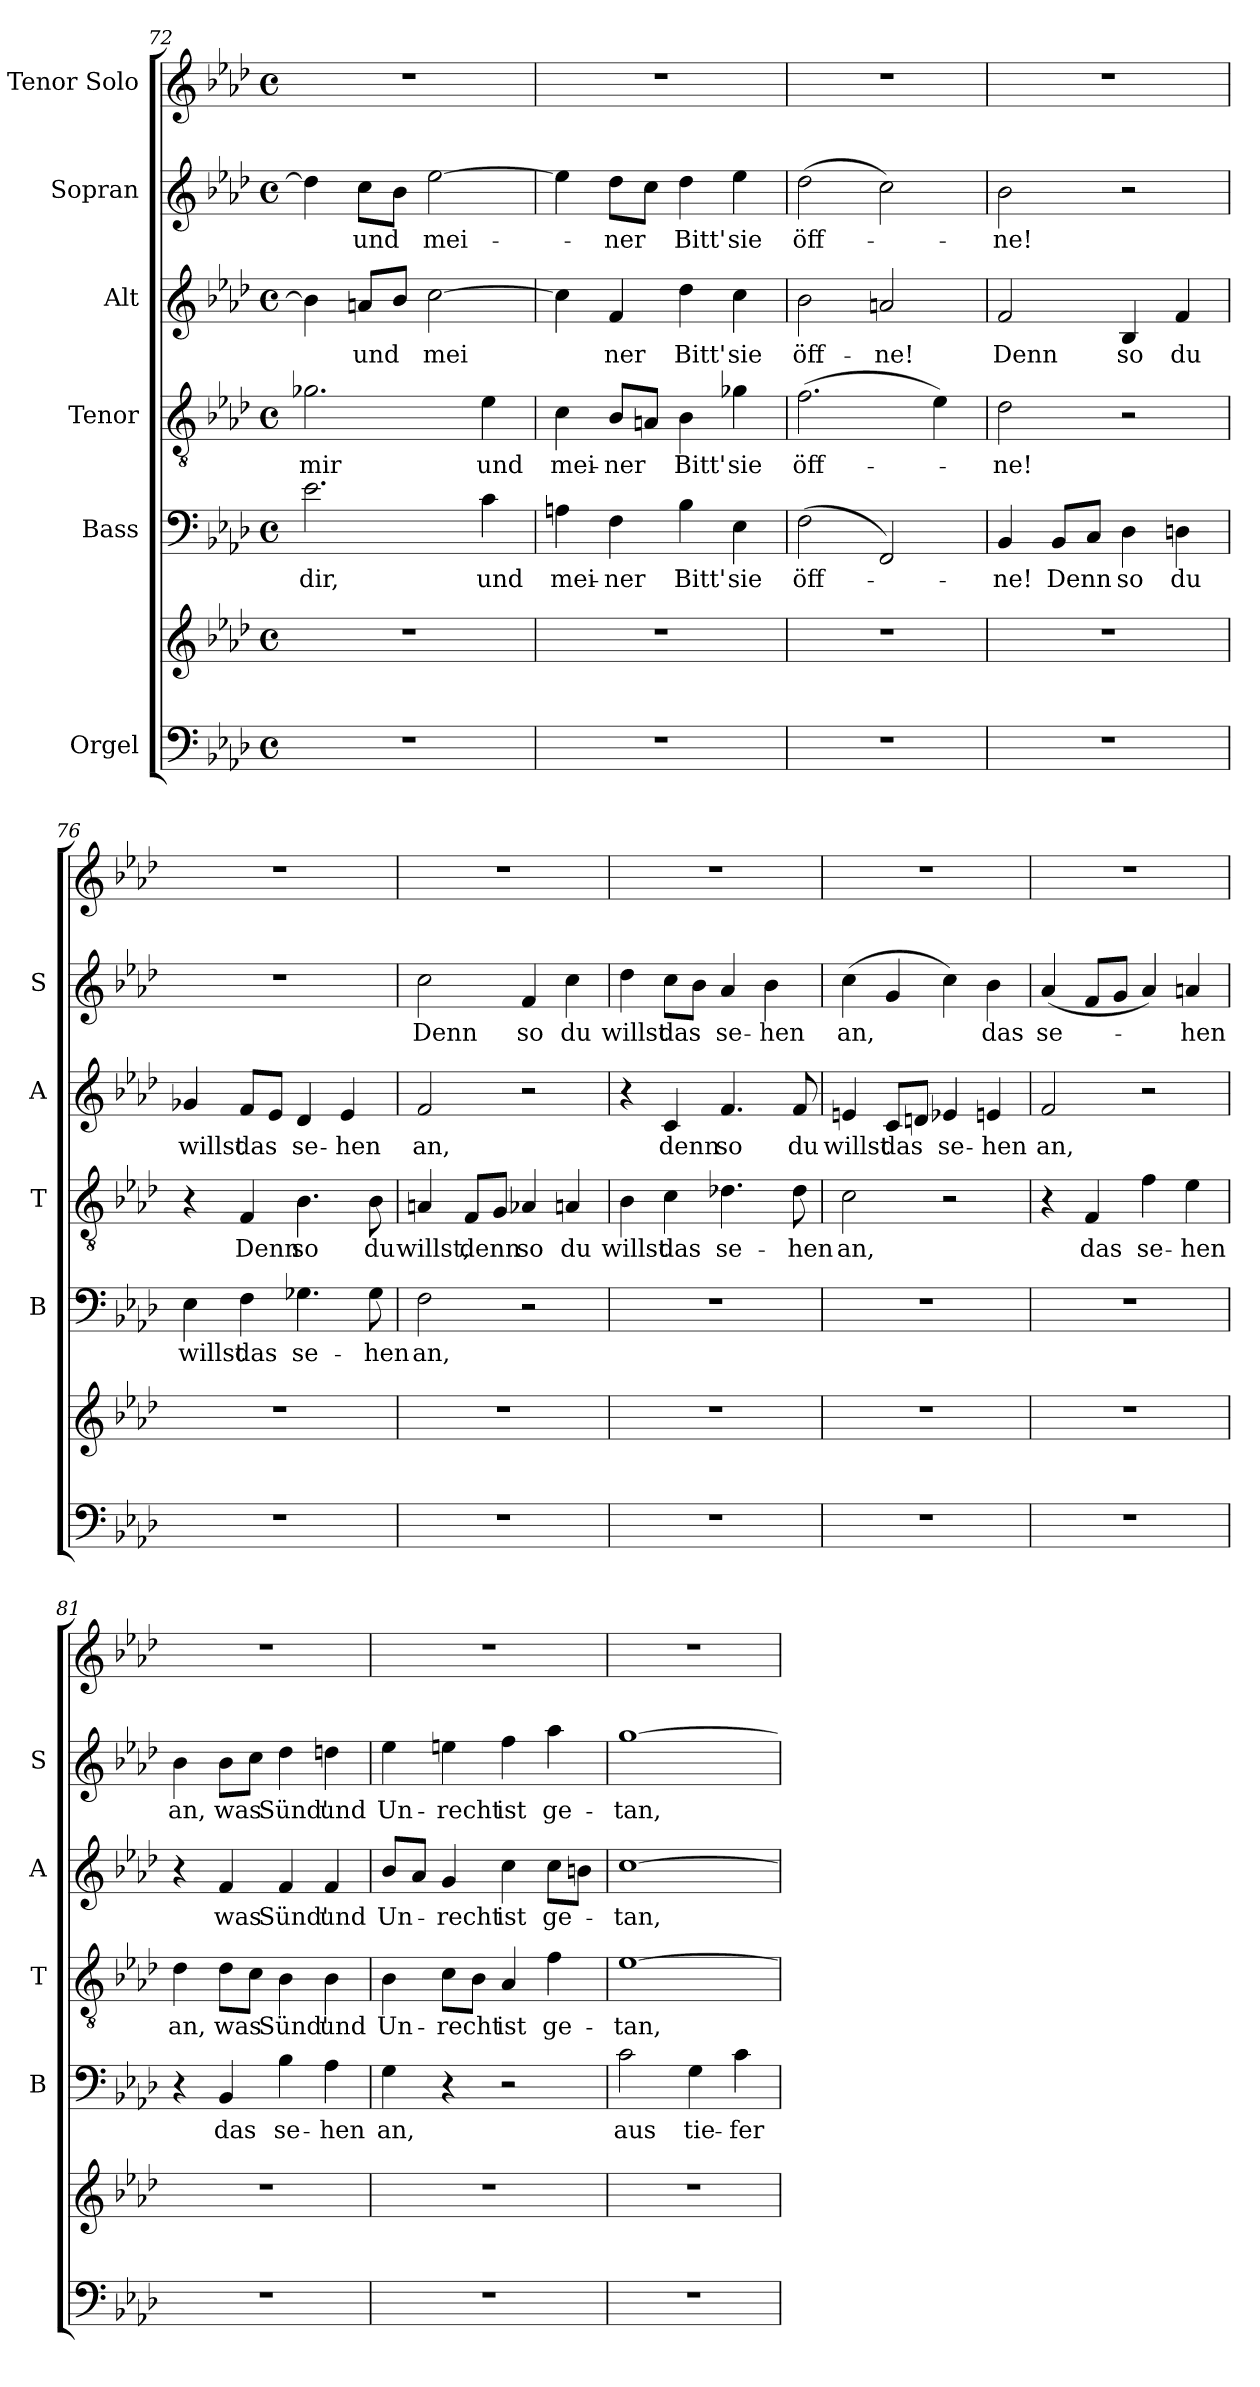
**kern	**kern	**kern	**text	**kern	**text	**kern	**text	**kern	**text	**kern
*part6	*part6	*part5	*part5	*part4	*part4	*part3	*part3	*part2	*part2	*part1
*staff7	*staff6	*staff5	*staff5	*staff4	*staff4	*staff3	*staff3	*staff2	*staff2	*staff1
*I"Orgel	*	*I"Bass	*	*I"Tenor	*	*I"Alt	*	*I"Sopran	*	*I"Tenor Solo
*	*	*I'B	*	*I'T	*	*I'A	*	*I'S	*	*
*clefF4	*clefG2	*clefF4	*	*clefGv2	*	*clefG2	*	*clefG2	*	*clefG2
*k[b-e-a-d-]	*k[b-e-a-d-]	*k[b-e-a-d-]	*	*k[b-e-a-d-]	*	*k[b-e-a-d-]	*	*k[b-e-a-d-]	*	*k[b-e-a-d-]
*M4/4	*M4/4	*M4/4	*	*M4/4	*	*M4/4	*	*M4/4	*	*M4/4
*met(c)	*met(c)	*met(c)	*	*met(c)	*	*met(c)	*	*met(c)	*	*met(c)
=72	=72	=72	=72	=72	=72	=72	=72	=72	=72	=72
1r	1r	2.e-\	dir,	2.g-X\	mir	4b-\]	.	4dd-\]	.	1r
.	.	.	.	.	.	8an/L	und	8cc\L	und	.
.	.	.	.	.	.	8b-/J	.	8b-\J	.	.
.	.	.	.	.	.	[2cc\	-mei	[2ee-\	mei-	.
.	.	4c\	und	4e-\	und	.	.	.	.	.
=73	=73	=73	=73	=73	=73	=73	=73	=73	=73	=73
1r	1r	4An\	mei-	4c\	mei-	4cc\]	.	4ee-\]	.	1r
.	.	4F\	-ner	8B-/L	-ner	4f/	ner	8dd-\L	-ner	.
.	.	.	.	8An/J	.	.	.	8cc\J	.	.
.	.	4B-\	Bitt'	4B-\	Bitt'	4dd-\	Bitt'	4dd-\	Bitt'	.
.	.	4E-\	sie	4g-X\	sie	4cc\	sie	4ee-\	sie	.
!!LO:LB:g=z
=74	=74	=74	=74	=74	=74	=74	=74	=74	=74	=74
1r	1r	(2F\	öff-	(2.f\	öff-	2b-\	öff-	(2dd-\	öff-	1r
.	.	2FF/)	.	.	.	2an/	-ne!	2cc\)	.	.
.	.	.	.	4e-\)	.	.	.	.	.	.
=75	=75	=75	=75	=75	=75	=75	=75	=75	=75	=75
1r	1r	4BB-/	-ne!	2d-\	-ne!	2f/	Denn	2b-\	-ne!	1r
.	.	8BB-/L	Denn	.	.	.	.	.	.	.
.	.	8C/J	.	.	.	.	.	.	.	.
.	.	4D-\	so	2r	.	4B-/	so	2r	.	.
.	.	4Dn\	du	.	.	4f/	du	.	.	.
=76	=76	=76	=76	=76	=76	=76	=76	=76	=76	=76
1r	1r	4E-\	willst	4r	.	4g-X/	willst	1r	.	1r
.	.	4F\	das	4F/	Denn	8f/L	das	.	.	.
.	.	.	.	.	.	8e-/J	.	.	.	.
.	.	4.G-X\	se-	4.B-\	so	4d-/	se-	.	.	.
.	.	.	.	.	.	4e-/	-hen	.	.	.
.	.	8G-\	-hen	8B-\	du	.	.	.	.	.
=77	=77	=77	=77	=77	=77	=77	=77	=77	=77	=77
1r	1r	2F\	an,	4An/	willst,	2f/	an,	2cc\	Denn	1r
.	.	.	.	8F/L	denn	.	.	.	.	.
.	.	.	.	8G/J	.	.	.	.	.	.
.	.	2r	.	4A-X/	so	2r	.	4f/	so	.
.	.	.	.	4An/	du	.	.	4cc\	du	.
=78	=78	=78	=78	=78	=78	=78	=78	=78	=78	=78
1r	1r	1r	.	4B-\	willst	4r	.	4dd-\	willst	1r
.	.	.	.	4c\	das	4c/	denn	8cc\L	das	.
.	.	.	.	.	.	.	.	8b-\J	.	.
.	.	.	.	4.d-X\	se-	4.f/	so	4a-/	se-	.
.	.	.	.	.	.	.	.	4b-\	-hen	.
.	.	.	.	8d-\	-hen	8f/	du	.	.	.
!!LO:LB:g=z
=79	=79	=79	=79	=79	=79	=79	=79	=79	=79	=79
1r	1r	1r	.	2c\	an,	4en/	willst	(4cc\	an,	1r
.	.	.	.	.	.	8c/L	das	4g/	.	.
.	.	.	.	.	.	8dn/J	.	.	.	.
.	.	.	.	2r	.	4e-X/	se-	4cc\)	.	.
.	.	.	.	.	.	4en/	-hen	4b-\	das	.
=80	=80	=80	=80	=80	=80	=80	=80	=80	=80	=80
1r	1r	1r	.	4r	.	2f/	an,	(4a-/	se-	1r
.	.	.	.	4F/	das	.	.	8f/L	.	.
.	.	.	.	.	.	.	.	8g/J	.	.
.	.	.	.	4f\	se-	2r	.	4a-/)	.	.
.	.	.	.	4e-\	-hen	.	.	4an/	-hen	.
=81	=81	=81	=81	=81	=81	=81	=81	=81	=81	=81
1r	1r	4r	.	4d-\	an,	4r	.	4b-\	an,	1r
.	.	4BB-/	das	8d-\L	was	4f/	was	8b-\L	was	.
.	.	.	.	8c\J	.	.	.	8cc\J	.	.
.	.	4B-\	se-	4B-\	Sünd'	4f/	Sünd'	4dd-\	Sünd'	.
.	.	4A-\	-hen	4B-\	und	4f/	und	4ddn\	und	.
=82	=82	=82	=82	=82	=82	=82	=82	=82	=82	=82
1r	1r	4G\	an,	4B-\	Un-	8b-/L	Un-	4ee-\	Un-	1r
.	.	.	.	.	.	8a-/J	.	.	.	.
.	.	4r	.	8c\L	-recht	4g/	-recht	4een\	-recht	.
.	.	.	.	8B-\J	.	.	.	.	.	.
.	.	2r	.	4A-/	ist	4cc\	ist	4ff\	ist	.
.	.	.	.	4f\	ge-	8cc\L	ge-	4aa-\	ge-	.
.	.	.	.	.	.	8bn\J	.	.	.	.
!!LO:LB:g=z
=83	=83	=83	=83	=83	=83	=83	=83	=83	=83	=83
1r	1r	2c\	aus	[1e-	-tan,	[1cc	-tan,	[1gg	-tan,	1r
.	.	4G\	tie-	.	.	.	.	.	.	.
.	.	4c\	-fer	.	.	.	.	.	.	.
=	=	=	=	=	=	=	=	=	=	=
*-	*-	*-	*-	*-	*-	*-	*-	*-	*-	*-
